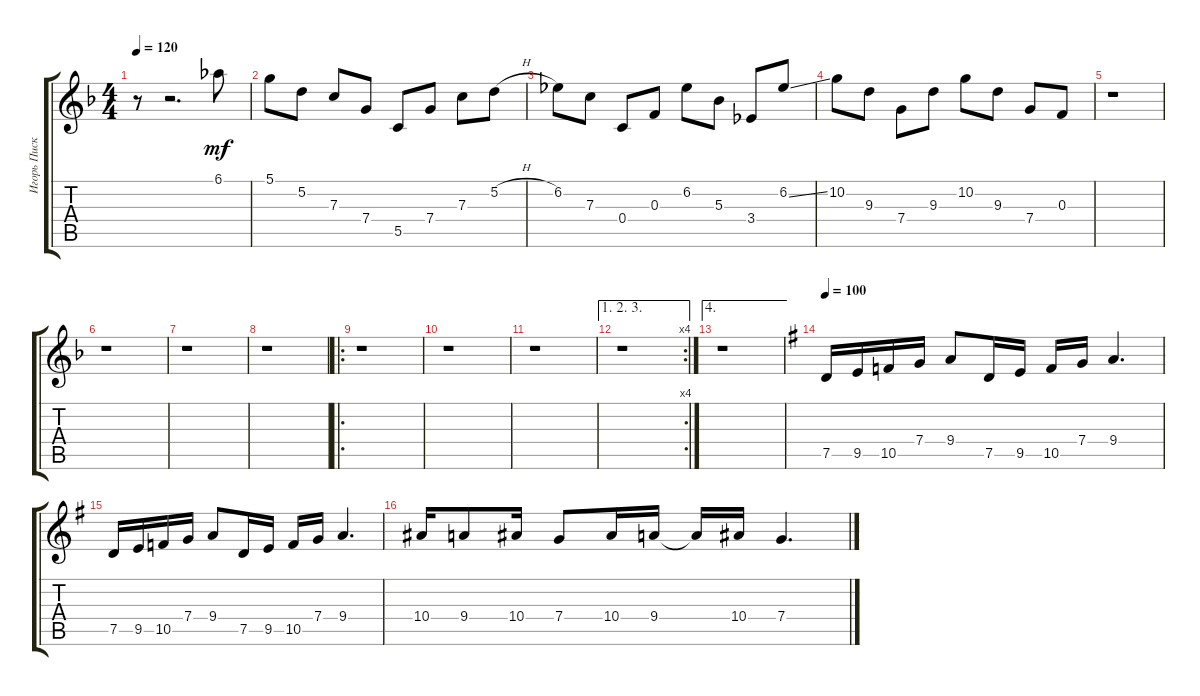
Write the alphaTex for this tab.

\track ("Игорь Пискарёв" "Игорь Писк") {instrument acousticguitarnylon}
\staff {score tabs}
\tuning (D4 A3 F3 C3 G2 C2) {hide}
\ts (4 4)
\tempo 120
\clef g2
\ks f
r.8{dy mf} r.2{d} 6.1.8 |
5.1.8 5.2.8 7.3.8 7.4.8 5.5.8 7.4.8 7.3.8 5.2{h}.8 |
6.2.8 7.3.8 0.4.8 0.3.8 6.2.8 5.3.8 3.4.8 6.2{ss}.8 |
10.2.8 9.3.8 7.4.8 9.3.8 10.2.8 9.3.8 7.4.8 0.3.8 |
r.1 |
r.1 |
r.1 |
r.1 |
\ro
r.1 |
r.1 |
r.1 |
\ae (1 2 3)
\rc 4
r.1 |
\ae 4
r.1 |
\tempo 100
\ks g
7.5.16 9.5.16 10.5.16 7.4.16 9.4.8 7.5.16 9.5.16 10.5.16 7.4.16 9.4.4{d} |
7.5.16 9.5.16 10.5.16 7.4.16 9.4.8 7.5.16 9.5.16 10.5.16 7.4.16 9.4.4{d} |
10.4.16 9.4.8 10.4.16 7.4.8 10.4.16 9.4.16 9.4{t}.16 10.4.16 7.4.4{d}
